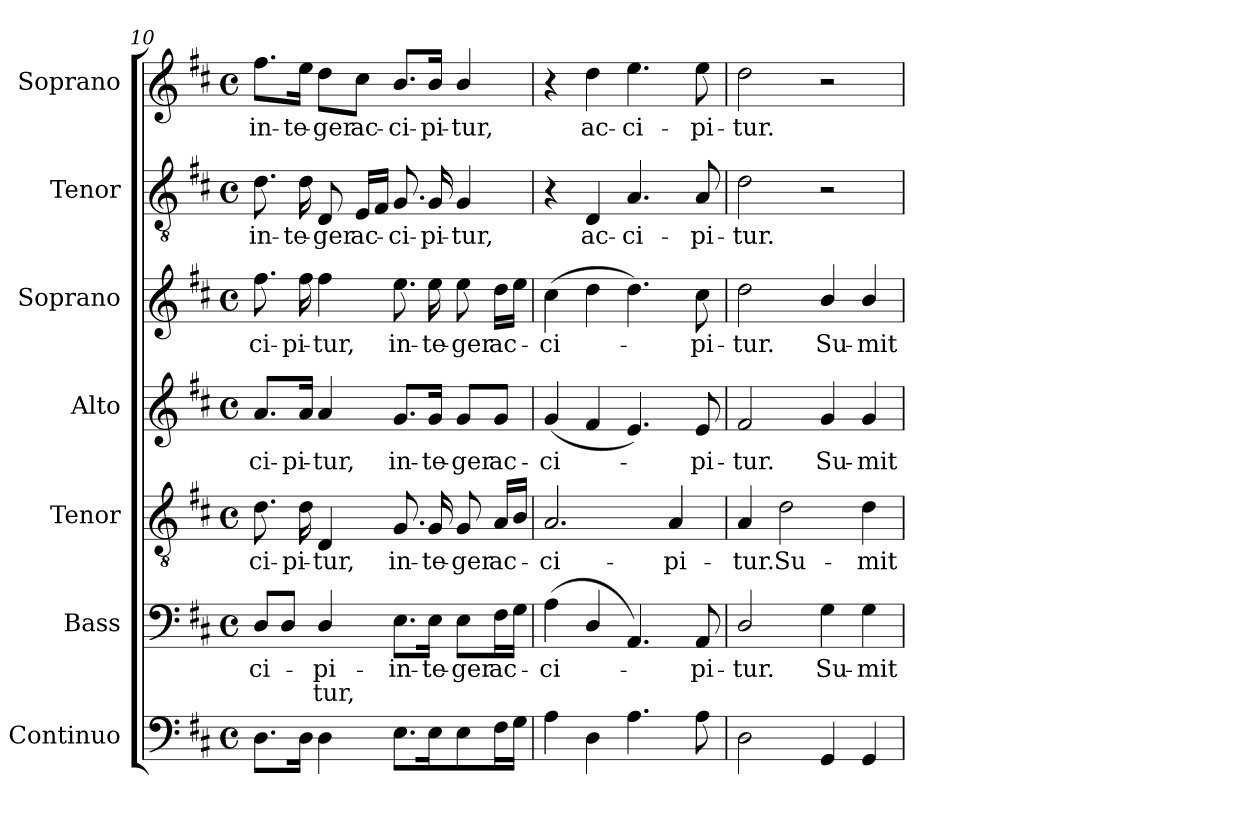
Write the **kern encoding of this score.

**kern	**kern	**text	**text	**kern	**text	**kern	**text	**kern	**text	**kern	**text	**kern	**text
*part7	*part6	*part6	*part6	*part5	*part5	*part4	*part4	*part3	*part3	*part2	*part2	*part1	*part1
*staff7	*staff6	*staff6	*staff6	*staff5	*staff5	*staff4	*staff4	*staff3	*staff3	*staff2	*staff2	*staff1	*staff1
*I"Continuo	*I"Bass	*	*	*I"Tenor	*	*I"Alto	*	*I"Soprano	*	*I"Tenor	*	*I"Soprano	*
*I'Cont.	*I'B.	*	*	*I'T.	*	*I'A.	*	*I'S.	*	*I'T.	*	*I'S.	*
!!LO:LB:g=z
*clefF4	*clefF4	*	*	*clefGv2	*	*clefG2	*	*clefG2	*	*clefGv2	*	*clefG2	*
*	*	*	*	*ITrd7c12	*	*	*	*	*	*ITrd7c12	*	*	*
*k[f#c#]	*k[f#c#]	*	*	*k[f#c#]	*	*k[f#c#]	*	*k[f#c#]	*	*k[f#c#]	*	*k[f#c#]	*
*D:	*D:	*	*	*D:	*	*D:	*	*D:	*	*D:	*	*D:	*
*M4/4	*M4/4	*	*	*M4/4	*	*M4/4	*	*M4/4	*	*M4/4	*	*M4/4	*
*met(c)	*met(c)	*	*	*met(c)	*	*met(c)	*	*met(c)	*	*met(c)	*	*met(c)	*
=10	=10	=10	=10	=10	=10	=10	=10	=10	=10	=10	=10	=10	=10
!	!	!LO:LY:b:color=#000000	!	!	!	!	!	!	!	!	!	!	!
!	!	!	!	!	!LO:LY:b:color=#000000	!	!	!	!	!	!	!	!
!	!	!	!	!	!	!	!LO:LY:b:color=#000000	!	!	!	!	!	!
!	!	!	!	!	!	!	!	!	!LO:LY:b:color=#000000	!	!	!	!
!	!	!	!	!	!	!	!	!	!	!	!LO:LY:b:color=#000000	!	!
!	!	!	!	!	!	!	!	!	!	!	!	!	!LO:LY:b:color=#000000
8.Di\L	8Di/L	-ci-	.	8.Di\	-ci-	8.ai/L	-ci-	8.ff#i\	-ci-	8.Di\	in-	8.ff#i\L	in-
.	8Di/J	.	.	.	.	.	.	.	.	.	.	.	.
!	!	!	!	!	!LO:LY:b:color=#000000	!	!	!	!	!	!	!	!
!	!	!	!	!	!	!	!LO:LY:b:color=#000000	!	!	!	!	!	!
!	!	!	!	!	!	!	!	!	!LO:LY:b:color=#000000	!	!	!	!
!	!	!	!	!	!	!	!	!	!	!	!LO:LY:b:color=#000000	!	!
!	!	!	!	!	!	!	!	!	!	!	!	!	!LO:LY:b:color=#000000
16Di\Jk	.	.	.	16Di\	-pi-	16ai/Jk	-pi-	16ff#i\	-pi-	16Di\	-te-	16eei\Jk	-te-
!	!	!LO:LY:b:color=#000000	!LO:LY:b:color=#000000	!	!	!	!	!	!	!	!	!	!
!	!	!	!	!	!LO:LY:b:color=#000000	!	!	!	!	!	!	!	!
!	!	!	!	!	!	!	!LO:LY:b:color=#000000	!	!	!	!	!	!
!	!	!	!	!	!	!	!	!	!LO:LY:b:color=#000000	!	!	!	!
!	!	!	!	!	!	!	!	!	!	!	!LO:LY:b:color=#000000	!	!
!	!	!	!	!	!	!	!	!	!	!	!	!	!LO:LY:b:color=#000000
4Di\	4Di/	-pi-	-tur,	4DDi/	-tur,	4ai/	-tur,	4ff#i\	-tur,	8DDi/	-ger	8ddi\L	-ger
!	!	!	!	!	!	!	!	!	!	!	!LO:LY:b:color=#000000	!	!
!	!	!	!	!	!	!	!	!	!	!	!	!	!LO:LY:b:color=#000000
.	.	.	.	.	.	.	.	.	.	16EEi/LL	ac-	8cc#i\J	ac-
.	.	.	.	.	.	.	.	.	.	16FF#i/JJ	.	.	.
!	!	!LO:LY:b:color=#000000	!	!	!	!	!	!	!	!	!	!	!
!	!	!	!	!	!LO:LY:b:color=#000000	!	!	!	!	!	!	!	!
!	!	!	!	!	!	!	!LO:LY:b:color=#000000	!	!	!	!	!	!
!	!	!	!	!	!	!	!	!	!LO:LY:b:color=#000000	!	!	!	!
!	!	!	!	!	!	!	!	!	!	!	!LO:LY:b:color=#000000	!	!
!	!	!	!	!	!	!	!	!	!	!	!	!	!LO:LY:b:color=#000000
8.Ei\L	8.Ei\L	in-	.	8.GGi/	in-	8.gi/L	in-	8.eei\	in-	8.GGi/	-ci-	8.bi/L	-ci-
!	!	!LO:LY:b:color=#000000	!	!	!	!	!	!	!	!	!	!	!
!	!	!	!	!	!LO:LY:b:color=#000000	!	!	!	!	!	!	!	!
!	!	!	!	!	!	!	!LO:LY:b:color=#000000	!	!	!	!	!	!
!	!	!	!	!	!	!	!	!	!LO:LY:b:color=#000000	!	!	!	!
!	!	!	!	!	!	!	!	!	!	!	!LO:LY:b:color=#000000	!	!
!	!	!	!	!	!	!	!	!	!	!	!	!	!LO:LY:b:color=#000000
16Ei\k	16Ei\Jk	-te-	.	16GGi/	-te-	16gi/Jk	-te-	16eei\	-te-	16GGi/	-pi-	16bi/Jk	-pi-
!	!	!LO:LY:b:color=#000000	!	!	!	!	!	!	!	!	!	!	!
!	!	!	!	!	!LO:LY:b:color=#000000	!	!	!	!	!	!	!	!
!	!	!	!	!	!	!	!LO:LY:b:color=#000000	!	!	!	!	!	!
!	!	!	!	!	!	!	!	!	!LO:LY:b:color=#000000	!	!	!	!
!	!	!	!	!	!	!	!	!	!	!	!LO:LY:b:color=#000000	!	!
!	!	!	!	!	!	!	!	!	!	!	!	!	!LO:LY:b:color=#000000
8Ei\	8Ei\L	-ger	.	8GGi/	-ger	8gi/L	-ger	8eei\	-ger	4GGi/	-tur,	4bi/	-tur,
!	!	!LO:LY:b:color=#000000	!	!	!	!	!	!	!	!	!	!	!
!	!	!	!	!	!LO:LY:b:color=#000000	!	!	!	!	!	!	!	!
!	!	!	!	!	!	!	!LO:LY:b:color=#000000	!	!	!	!	!	!
!	!	!	!	!	!	!	!	!	!LO:LY:b:color=#000000	!	!	!	!
16F#i\L	16F#i\L	ac-	.	16AAi/LL	ac-	8gi/J	ac-	16ddi\LL	ac-	.	.	.	.
16Gi\JJ	16Gi\JJ	.	.	16BBi/JJ	.	.	.	16eei\JJ	.	.	.	.	.
=11	=11	=11	=11	=11	=11	=11	=11	=11	=11	=11	=11	=11	=11
!	!	!LO:LY:b:color=#000000	!	!	!	!	!	!	!	!	!	!	!
!	!	!	!	!	!LO:LY:b:color=#000000	!	!	!	!	!	!	!	!
!	!	!	!	!	!	!	!LO:LY:b:color=#000000	!	!	!	!	!	!
!	!	!	!	!	!	!	!	!	!LO:LY:b:color=#000000	!	!	!	!
4Ai\	(4Ai\	-ci-	.	2.AAi/	-ci-	(4gi/	-ci-	(4cc#i\	-ci-	4r	.	4r	.
!	!	!	!	!	!	!	!	!	!	!	!LO:LY:b:color=#000000	!	!
!	!	!	!	!	!	!	!	!	!	!	!	!	!LO:LY:b:color=#000000
4Di\	4Di/	.	.	.	.	4f#i/	.	4ddi\	.	4DDi/	ac-	4ddi\	ac-
!	!	!	!	!	!	!	!	!	!	!	!LO:LY:b:color=#000000	!	!
!	!	!	!	!	!	!	!	!	!	!	!	!	!LO:LY:b:color=#000000
4.Ai\	4.AAi/)	.	.	.	.	4.ei/)	.	4.ddi\)	.	4.AAi/	-ci-	4.eei\	-ci-
!	!	!	!	!	!LO:LY:b:color=#000000	!	!	!	!	!	!	!	!
.	.	.	.	4AAi/	-pi-	.	.	.	.	.	.	.	.
!	!	!LO:LY:b:color=#000000	!	!	!	!	!	!	!	!	!	!	!
!	!	!	!	!	!	!	!LO:LY:b:color=#000000	!	!	!	!	!	!
!	!	!	!	!	!	!	!	!	!LO:LY:b:color=#000000	!	!	!	!
!	!	!	!	!	!	!	!	!	!	!	!LO:LY:b:color=#000000	!	!
!	!	!	!	!	!	!	!	!	!	!	!	!	!LO:LY:b:color=#000000
8Ai\	8AAi/	-pi-	.	.	.	8ei/	-pi-	8cc#i\	-pi-	8AAi/	-pi-	8eei\	-pi-
=12	=12	=12	=12	=12	=12	=12	=12	=12	=12	=12	=12	=12	=12
!	!	!LO:LY:b:color=#000000	!	!	!	!	!	!	!	!	!	!	!
!	!	!	!	!	!LO:LY:b:color=#000000	!	!	!	!	!	!	!	!
!	!	!	!	!	!	!	!LO:LY:b:color=#000000	!	!	!	!	!	!
!	!	!	!	!	!	!	!	!	!LO:LY:b:color=#000000	!	!	!	!
!	!	!	!	!	!	!	!	!	!	!	!LO:LY:b:color=#000000	!	!
!	!	!	!	!	!	!	!	!	!	!	!	!	!LO:LY:b:color=#000000
2Di\	2Di/	-tur.	.	4AAi/	-tur.	2f#i/	-tur.	2ddi\	-tur.	2Di\	-tur.	2ddi\	-tur.
!	!	!	!	!	!LO:LY:b:color=#000000	!	!	!	!	!	!	!	!
.	.	.	.	2Di\	Su-	.	.	.	.	.	.	.	.
!	!	!LO:LY:b:color=#000000	!	!	!	!	!	!	!	!	!	!	!
!	!	!	!	!	!	!	!LO:LY:b:color=#000000	!	!	!	!	!	!
!	!	!	!	!	!	!	!	!	!LO:LY:b:color=#000000	!	!	!	!
4GGi/	4Gi\	Su-	.	.	.	4gi/	Su-	4bi/	Su-	2r	.	2r	.
!	!	!LO:LY:b:color=#000000	!	!	!	!	!	!	!	!	!	!	!
!	!	!	!	!	!LO:LY:b:color=#000000	!	!	!	!	!	!	!	!
!	!	!	!	!	!	!	!LO:LY:b:color=#000000	!	!	!	!	!	!
!	!	!	!	!	!	!	!	!	!LO:LY:b:color=#000000	!	!	!	!
4GGi/	4Gi\	-mit	.	4Di\	-mit	4gi/	-mit	4bi/	-mit	.	.	.	.
=	=	=	=	=	=	=	=	=	=	=	=	=	=
*-	*-	*-	*-	*-	*-	*-	*-	*-	*-	*-	*-	*-	*-
